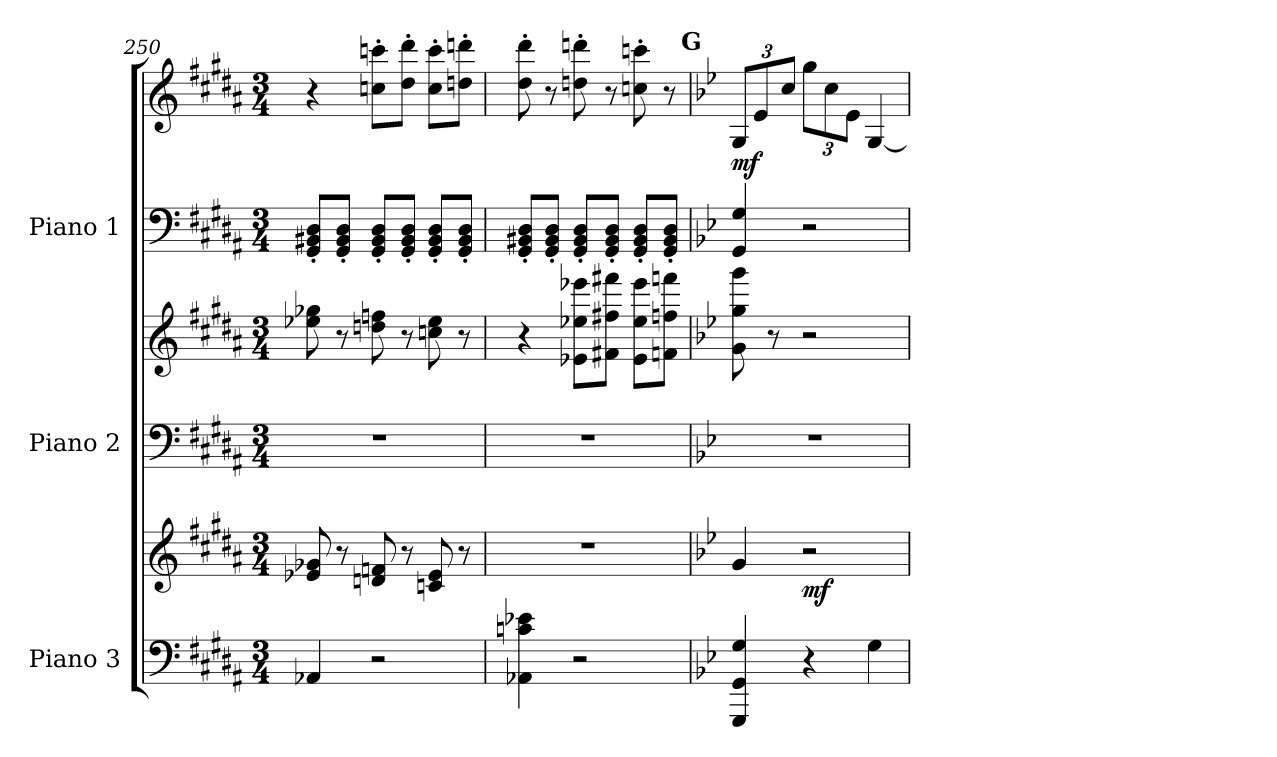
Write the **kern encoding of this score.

**kern	**kern	**dynam	**kern	**kern	**kern	**kern	**dynam
*part3	*part3	*part3	*part2	*part2	*part1	*part1	*part1
*staff6	*staff5	*staff5/6	*staff4	*staff3	*staff2	*staff1	*staff1/2
*I"Piano 3	*	*	*I"Piano 2	*	*I"Piano 1	*	*
*I'Pno. 3	*	*	*I'Pno. 2	*	*I'Pno. 1	*	*
!!LO:PB:g=z
*clefF4	*clefG2	*	*clefF4	*clefG2	*clefF4	*clefG2	*
*k[f#c#g#d#a#]	*k[f#c#g#d#a#]	*	*k[f#c#g#d#a#]	*k[f#c#g#d#a#]	*k[f#c#g#d#a#]	*k[f#c#g#d#a#]	*
*M3/4	*M3/4	*	*M3/4	*M3/4	*M3/4	*M3/4	*
=250	=250	=250	=250	=250	=250	=250	=250
4AA-X/	8e-X/ 8g-X/	.	2.r	8ee-X\ 8gg-X\	8GG#/' 8BB#X/' 8D#/'L	4r	.
.	8r	.	.	8r	8GG#/' 8BB#/' 8D#/'J	.	.
2r	8dn/ 8fn/	.	.	8ddn\ 8ffn\	8GG#/' 8BB#/' 8D#/'L	8ccn\' 8cccn\'L	.
.	8r	.	.	8r	8GG#/' 8BB#/' 8D#/'J	8dd#\' 8ddd#\'J	.
.	8cn/ 8e-/	.	.	8ccn\ 8ee-\	8GG#/' 8BB#/' 8D#/'L	8cc\' 8ccc\'L	.
.	8r	.	.	8r	8GG#/' 8BB#/' 8D#/'J	8ddn\' 8dddn\'J	.
=251	=251	=251	=251	=251	=251	=251	=251
4AA-X\ 4cn\ 4e-X\	2.r	.	2.r	4r	8GG#/' 8BB#X/' 8D#/'L	8dd#\' 8ddd#\'	.
.	.	.	.	.	8GG#/' 8BB#/' 8D#/'J	8r	.
2r	.	.	.	8e-X\ 8ee-X\ 8eee-X\L	8GG#/' 8BB#/' 8D#/'L	8ddn\' 8dddn\'	.
.	.	.	.	8f#X\ 8ff#X\ 8fff#X\J	8GG#/' 8BB#/' 8D#/'J	8r	.
.	.	.	.	8e-\ 8ee-\ 8eee-\L	8GG#/' 8BB#/' 8D#/'L	8ccn\' 8cccn\'	.
.	.	.	.	8fn\ 8ffn\ 8fffn\J	8GG#/' 8BB#/' 8D#/'J	8r	.
!!LO:REH:place=s1:a:B:enc=none:fs=14:t=G
=252	=252	=252	=252	=252	=252	=252	=252
*k[b-e-]	*k[b-e-]	*	*k[b-e-]	*k[b-e-]	*k[b-e-]	*k[b-e-]	*
*	*	*	*	*	*	*Xbrackettup	*
!	!	!	!	!	!	!	!LO:DY:b
4GGG/ 4GG/ 4G/	4g/	.	2.r	8g\ 8gg\ 8ggg\	4GG/ 4G/	12G/L	mf
.	.	.	.	.	.	12e-/	.
.	.	.	.	8r	.	.	.
.	.	.	.	.	.	12cc/J	.
!	!	!LO:DY:b	!	!	!	!	!
4r	2r	mf	.	2r	2r	12gg\L	.
.	.	.	.	.	.	12cc\	.
.	.	.	.	.	.	12e-\J	.
4G\	.	.	.	.	.	[4G/	.
=	=	=	=	=	=	=	=
*-	*-	*-	*-	*-	*-	*-	*-
